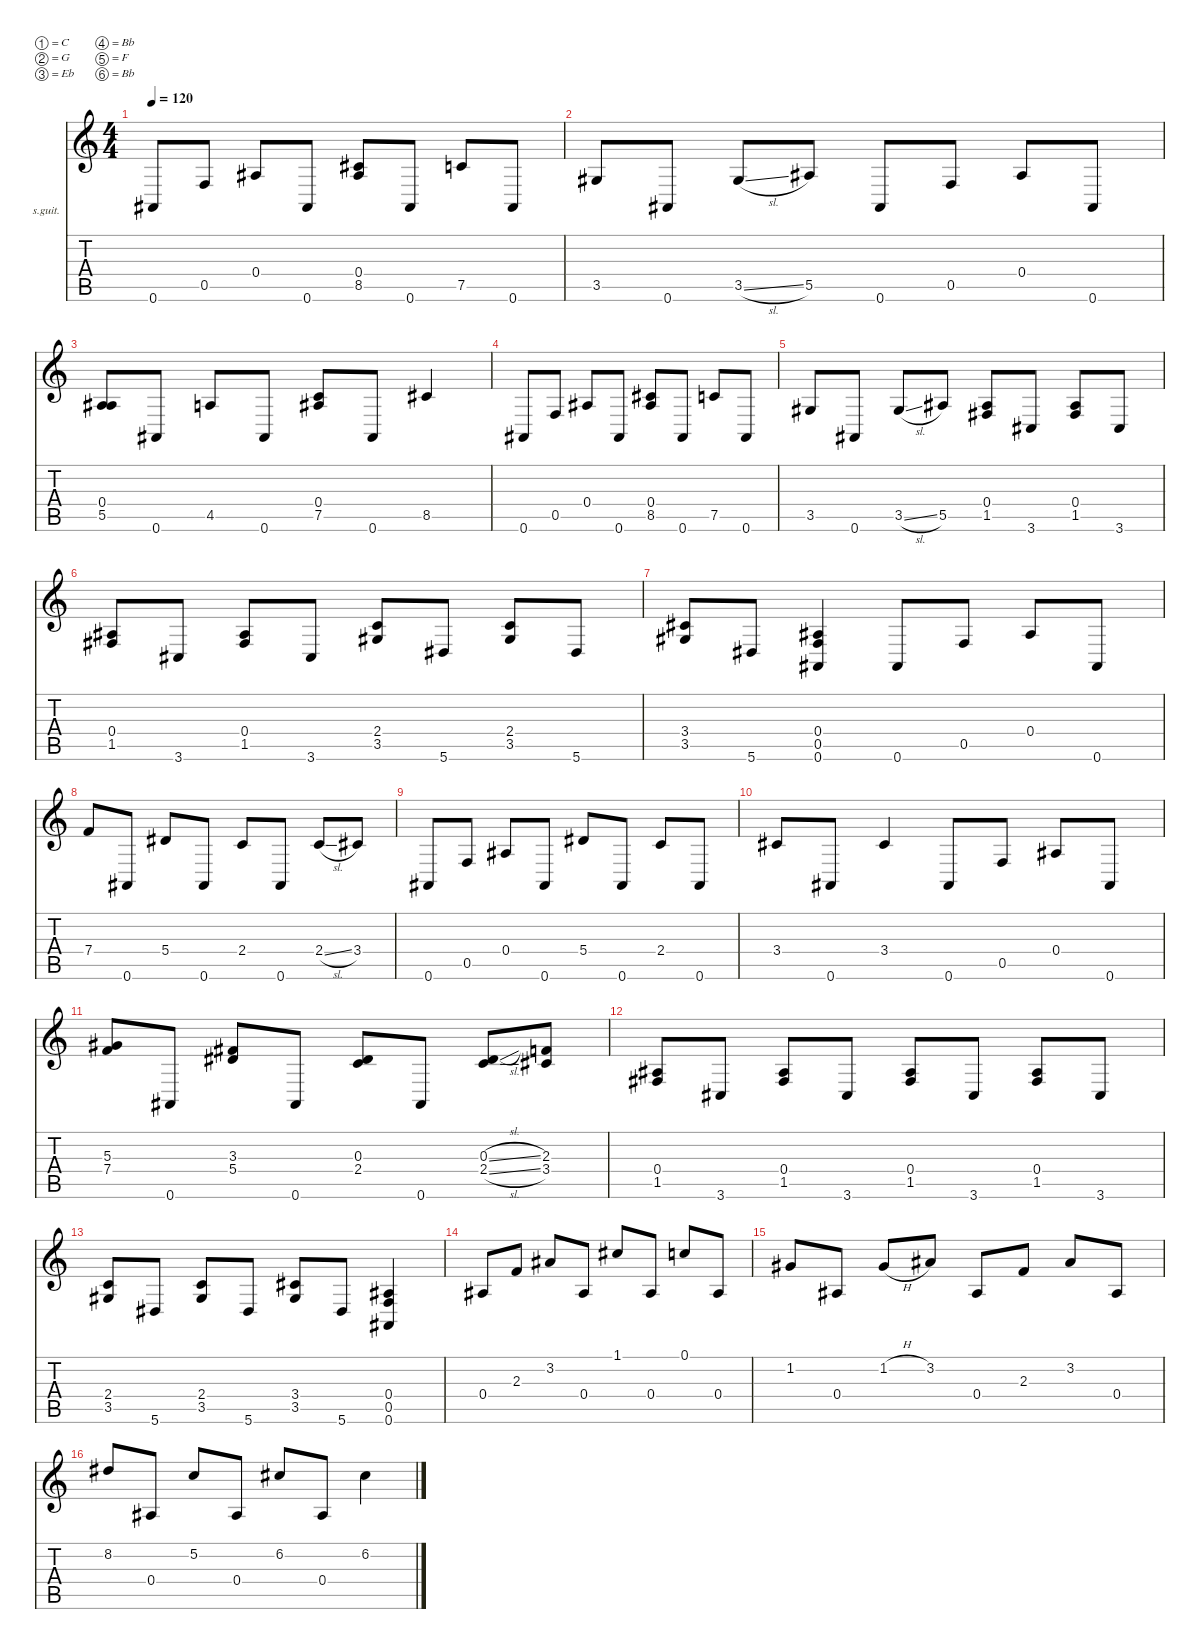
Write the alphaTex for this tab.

\defaultSystemsLayout 4
\hideDynamics
\bracketExtendMode nobrackets
\firstSystemTrackNameOrientation horizontal
\otherSystemsTrackNameOrientation horizontal
\track ("Steel Guitar" "s.guit.") {instrument acousticguitarsteel}
\staff {score tabs}
\tuning (C4 G3 Eb3 Bb2 F2 Bb1)
\ts (4 4)
\tempo 120
\clef g2
\ks c
0.6{acc #}.8{dy mf instrument acousticguitarsteel beam Up} 0.5.8{beam Up} 0.4{acc #}.8{beam Up} 0.6{acc #}.8{beam Up} (8.5{acc #} 0.4{acc #}).8{beam Up} 0.6{acc #}.8{beam Up} 7.5.8{beam Up} 0.6{acc #}.8{beam Up} |
3.5{acc #}.8{beam Up} 0.6{acc #}.8{beam Up} 3.5{sl acc #}.8{beam Up} 5.5{acc #}.8{beam Up} 0.6{acc #}.8{beam Up} 0.5.8{beam Up} 0.4{acc #}.8{beam Up} 0.6{acc #}.8{beam Up} |
(5.5{acc #} 0.4{acc #}).8{beam Up} 0.6{acc #}.8{beam Up} 4.5.8{beam Up} 0.6{acc #}.8{beam Up} (7.5 0.4{acc #}).8{beam Up} 0.6{acc #}.8{beam Up} 8.5{acc #}.4{beam Up} |
0.6{acc #}.8{beam Up} 0.5.8{beam Up} 0.4{acc #}.8{beam Up} 0.6{acc #}.8{beam Up} (8.5{acc #} 0.4{acc #}).8{beam Up} 0.6{acc #}.8{beam Up} 7.5.8{beam Up} 0.6{acc #}.8{beam Up} |
3.5{acc #}.8{beam Up} 0.6{acc #}.8{beam Up} 3.5{sl acc #}.8{beam Up} 5.5{acc #}.8{beam Up} (1.5{acc #} 0.4{acc #}).8{beam Up} 3.6{acc #}.8{beam Up} (1.5{acc #} 0.4{acc #}).8{beam Up} 3.6{acc #}.8{beam Up} |
(1.5{acc #} 0.4{acc #}).8{beam Up} 3.6{acc #}.8{beam Up} (1.5{acc #} 0.4{acc #}).8{beam Up} 3.6{acc #}.8{beam Up} (3.5{acc #} 2.4).8{beam Up} 5.6{acc #}.8{beam Up} (3.5{acc #} 2.4).8{beam Up} 5.6{acc #}.8{beam Up} |
(3.5{acc #} 3.4{acc #}).8{beam Up} 5.6{acc #}.8{beam Up} (0.6{acc #} 0.5 0.4{acc #}).4{beam Up} 0.6{acc #}.8{beam Up} 0.5.8{beam Up} 0.4{acc #}.8{beam Up} 0.6{acc #}.8{beam Up} |
7.4.8{beam Up} 0.6{acc #}.8{beam Up} 5.4{acc #}.8{beam Up} 0.6{acc #}.8{beam Up} 2.4.8{beam Up} 0.6{acc #}.8{beam Up} 2.4{sl}.8{beam Up} 3.4{acc #}.8{beam Up} |
0.6{acc #}.8{beam Up} 0.5.8{beam Up} 0.4{acc #}.8{beam Up} 0.6{acc #}.8{beam Up} 5.4{acc #}.8{beam Up} 0.6{acc #}.8{beam Up} 2.4.8{beam Up} 0.6{acc #}.8{beam Up} |
3.4{acc #}.8{beam Up} 0.6{acc #}.8{beam Up} 3.4{acc #}.4{beam Up} 0.6{acc #}.8{beam Up} 0.5.8{beam Up} 0.4{acc #}.8{beam Up} 0.6{acc #}.8{beam Up} |
(7.4 5.3{acc #}).8{beam Up} 0.6{acc #}.8{beam Up} (5.4{acc #} 3.3{acc #}).8{beam Up} 0.6{acc #}.8{beam Up} (2.4 0.3{acc #}).8{beam Up} 0.6{acc #}.8{beam Up} (2.4{sl} 0.3{sl acc #}).8{beam Up} (3.4{acc #} 2.3).8{beam Up} |
(0.4{acc #} 1.5{acc #}).8{beam Up} 3.6{acc #}.8{beam Up} (1.5{acc #} 0.4{acc #}).8{beam Up} 3.6{acc #}.8{beam Up} (1.5{acc #} 0.4{acc #}).8{beam Up} 3.6{acc #}.8{beam Up} (1.5{acc #} 0.4{acc #}).8{beam Up} 3.6{acc #}.8{beam Up} |
(3.5{acc #} 2.4).8{beam Up} 5.6{acc #}.8{beam Up} (3.5{acc #} 2.4).8{beam Up} 5.6{acc #}.8{beam Up} (3.5{acc #} 3.4{acc #}).8{beam Up} 5.6{acc #}.8{beam Up} (0.6{acc #} 0.5 0.4{acc #}).4{beam Up} |
0.4{acc #}.8{beam Up} 2.3.8{beam Up} 3.2{acc #}.8{beam Up} 0.4{acc #}.8{beam Up} 1.1{acc #}.8{beam Up} 0.4{acc #}.8{beam Up} 0.1.8{beam Up} 0.4{acc #}.8{beam Up} |
1.2{acc #}.8{beam Up} 0.4{acc #}.8{beam Up} 1.2{h acc #}.8{beam Up} 3.2{acc #}.8{beam Up} 0.4{acc #}.8{beam Up} 2.3.8{beam Up} 3.2{acc #}.8{beam Up} 0.4{acc #}.8{beam Up} |
8.2{acc #}.8{beam Up} 0.4{acc #}.8{beam Up} 5.2.8{beam Up} 0.4{acc #}.8{beam Up} 6.2{acc #}.8{beam Up} 0.4{acc #}.8{beam Up} 6.2{acc #}.4{beam Down}
